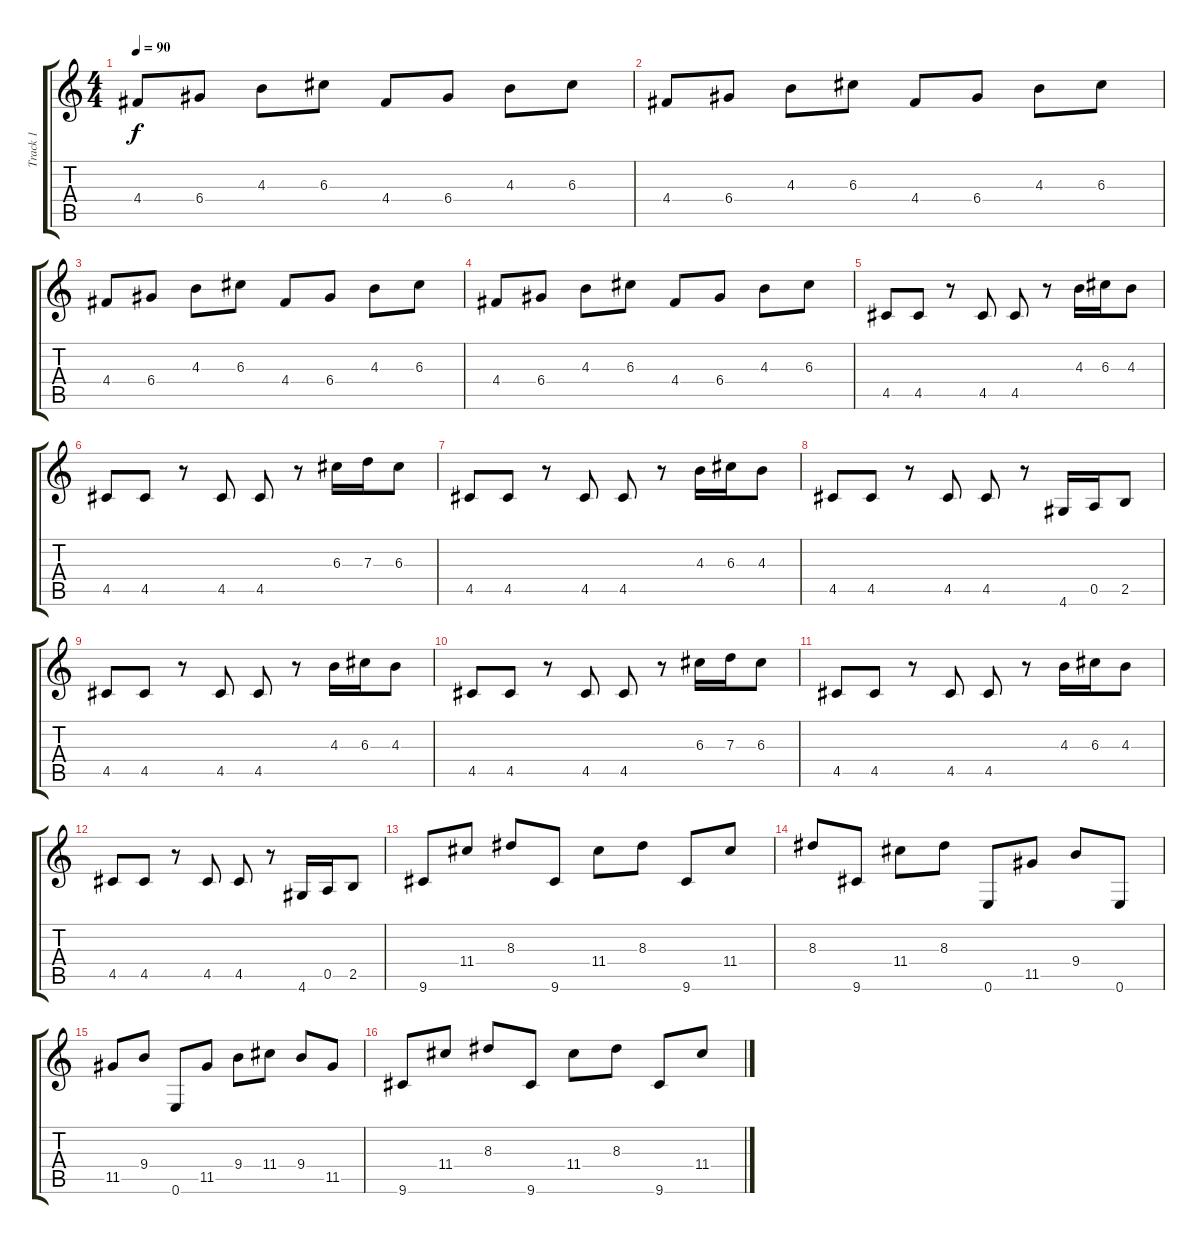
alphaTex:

\track ("Track 1" "Track 1") {instrument acousticguitarsteel}
\staff {score tabs}
\tuning (E4 B3 G3 D3 A2 E2) {hide}
\ts (4 4)
\tempo 90
\clef g2
\ks c
4.4.8{dy f} 6.4.8 4.3.8 6.3.8 4.4.8 6.4.8 4.3.8 6.3.8 |
4.4.8 6.4.8 4.3.8 6.3.8 4.4.8 6.4.8 4.3.8 6.3.8 |
4.4.8 6.4.8 4.3.8 6.3.8 4.4.8 6.4.8 4.3.8 6.3.8 |
4.4.8 6.4.8 4.3.8 6.3.8 4.4.8 6.4.8 4.3.8 6.3.8 |
4.5.8 4.5.8 r.8 4.5.8 4.5.8 r.8 4.3.16 6.3.16 4.3.8 |
4.5.8 4.5.8 r.8 4.5.8 4.5.8 r.8 6.3.16 7.3.16 6.3.8 |
4.5.8 4.5.8 r.8 4.5.8 4.5.8 r.8 4.3.16 6.3.16 4.3.8 |
4.5.8 4.5.8 r.8 4.5.8 4.5.8 r.8 4.6.16 0.5.16 2.5.8 |
4.5.8 4.5.8 r.8 4.5.8 4.5.8 r.8 4.3.16 6.3.16 4.3.8 |
4.5.8 4.5.8 r.8 4.5.8 4.5.8 r.8 6.3.16 7.3.16 6.3.8 |
4.5.8 4.5.8 r.8 4.5.8 4.5.8 r.8 4.3.16 6.3.16 4.3.8 |
4.5.8 4.5.8 r.8 4.5.8 4.5.8 r.8 4.6.16 0.5.16 2.5.8 |
9.6.8 11.4.8 8.3.8 9.6.8 11.4.8 8.3.8 9.6.8 11.4.8 |
8.3.8 9.6.8 11.4.8 8.3.8 0.6.8 11.5.8 9.4.8 0.6.8 |
11.5.8 9.4.8 0.6.8 11.5.8 9.4.8 11.4.8 9.4.8 11.5.8 |
9.6.8 11.4.8 8.3.8 9.6.8 11.4.8 8.3.8 9.6.8 11.4.8
